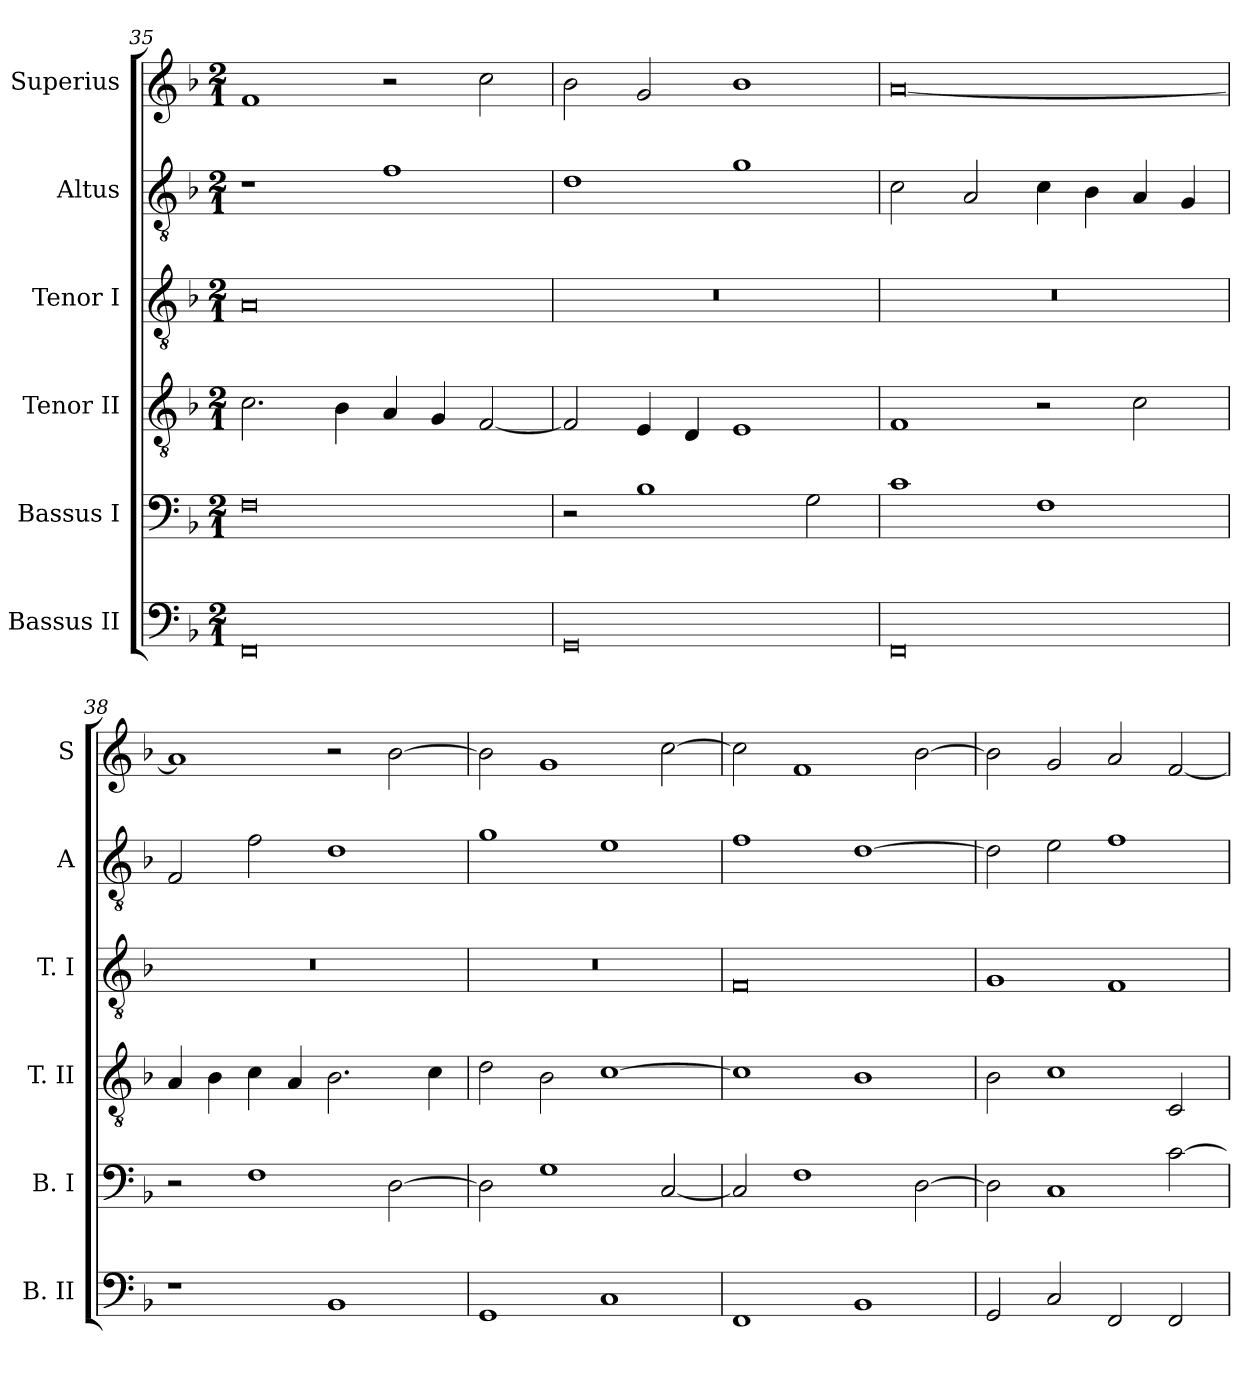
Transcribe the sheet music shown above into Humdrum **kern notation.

**kern	**kern	**kern	**kern	**kern	**kern
*part6	*part5	*part4	*part3	*part2	*part1
*staff6	*staff5	*staff4	*staff3	*staff2	*staff1
*I"Bassus II	*I"Bassus I	*I"Tenor II	*I"Tenor I	*I"Altus	*I"Superius
*I'B. II	*I'B. I	*I'T. II	*I'T. I	*I'A	*I'S
*clefF4	*clefF4	*clefGv2	*clefGv2	*clefGv2	*clefG2
*k[b-]	*k[b-]	*k[b-]	*k[b-]	*k[b-]	*k[b-]
*F:	*F:	*F:	*F:	*F:	*F:
*M2/1	*M2/1	*M2/1	*M2/1	*M2/1	*M2/1
=35	=35	=35	=35	=35	=35
0FF	0F	2.c	0A	1r	1f
.	.	4B-	.	.	.
.	.	4A	.	1f	2r
.	.	4G	.	.	.
.	.	[2F	.	.	2cc
=36	=36	=36	=36	=36	=36
0GG	2r	2F]	0r	1d	2b-
.	1B-	4E	.	.	2g
.	.	4D	.	.	.
.	.	1E	.	1g	1b-
.	2G	.	.	.	.
=37	=37	=37	=37	=37	=37
0FF	1c	1F	0r	2c	[0a
.	.	.	.	2A	.
.	1F	2r	.	4c	.
.	.	.	.	4B-	.
.	.	2c	.	4A	.
.	.	.	.	4G	.
=38	=38	=38	=38	=38	=38
1r	2r	4A	0r	2F	1a]
.	.	4B-	.	.	.
.	1F	4c	.	2f	.
.	.	4A	.	.	.
1BB-	.	2.B-	.	1d	2r
.	[2D	.	.	.	[2b-
.	.	4c	.	.	.
=39	=39	=39	=39	=39	=39
1GG	2D]	2d	0r	1g	2b-]
.	1G	2B-	.	.	1g
1C	.	[1c	.	1e	.
.	[2C	.	.	.	[2cc
=40	=40	=40	=40	=40	=40
1FF	2C]	1c]	0F	1f	2cc]
.	1F	.	.	.	1f
1BB-	.	1B-	.	[1d	.
.	[2D	.	.	.	[2b-
=41	=41	=41	=41	=41	=41
2GG	2D]	2B-	1G	2d]	2b-]
2C	1C	1c	.	2e	2g
2FF	.	.	1F	1f	2a
2FF	[2c	2C	.	.	[2f
=	=	=	=	=	=
*-	*-	*-	*-	*-	*-
